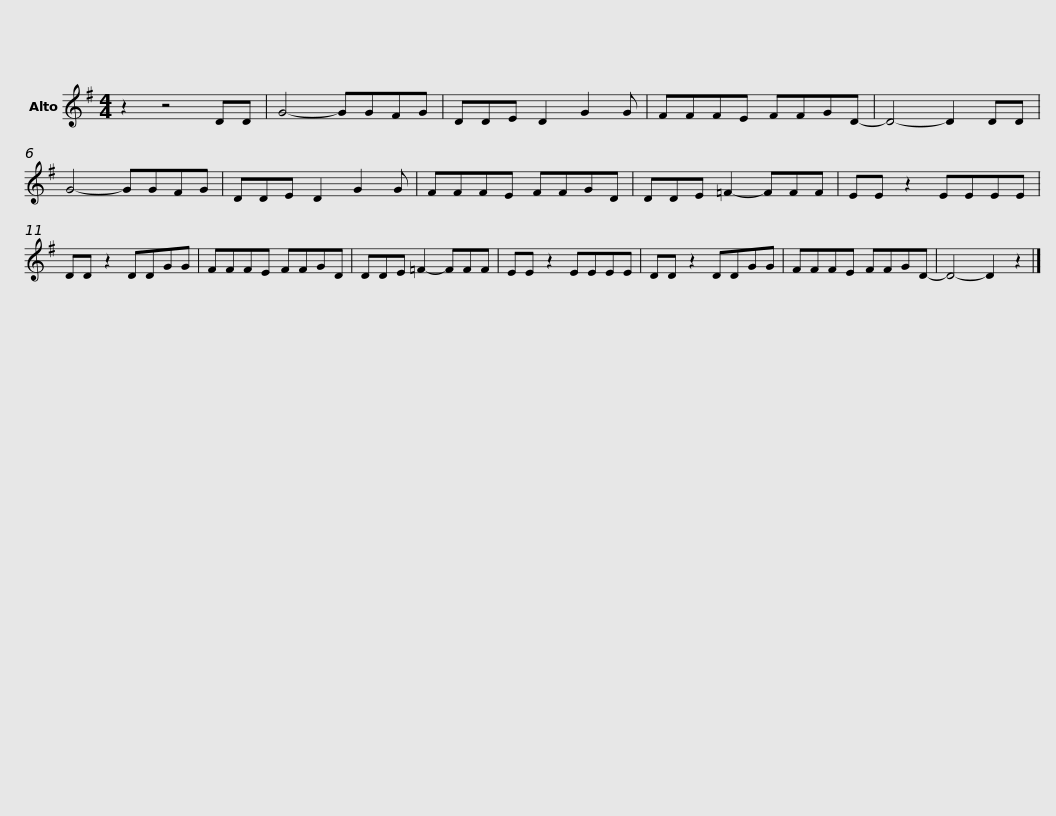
X:1
L:1/8
M:4/4
I:linebreak $
K:G
V:1 treble
V:1
 z2 z4 DD | G4- GGFG | DDE D2 G2 G | FFFE FFGD- | D4- D2 DD | %5
 G4- GGFG | DDE D2 G2 G |$ FFFE FFGD | DDE =F2- FFF | EE z2 EEEE | %10
 DD z2 DDGG | FFFE FFGD | DDE =F2- FFF |$ EE z2 EEEE | DD z2 DDGG | %15
 FFFE FFGD- | D4- D2 z2 |] %17
